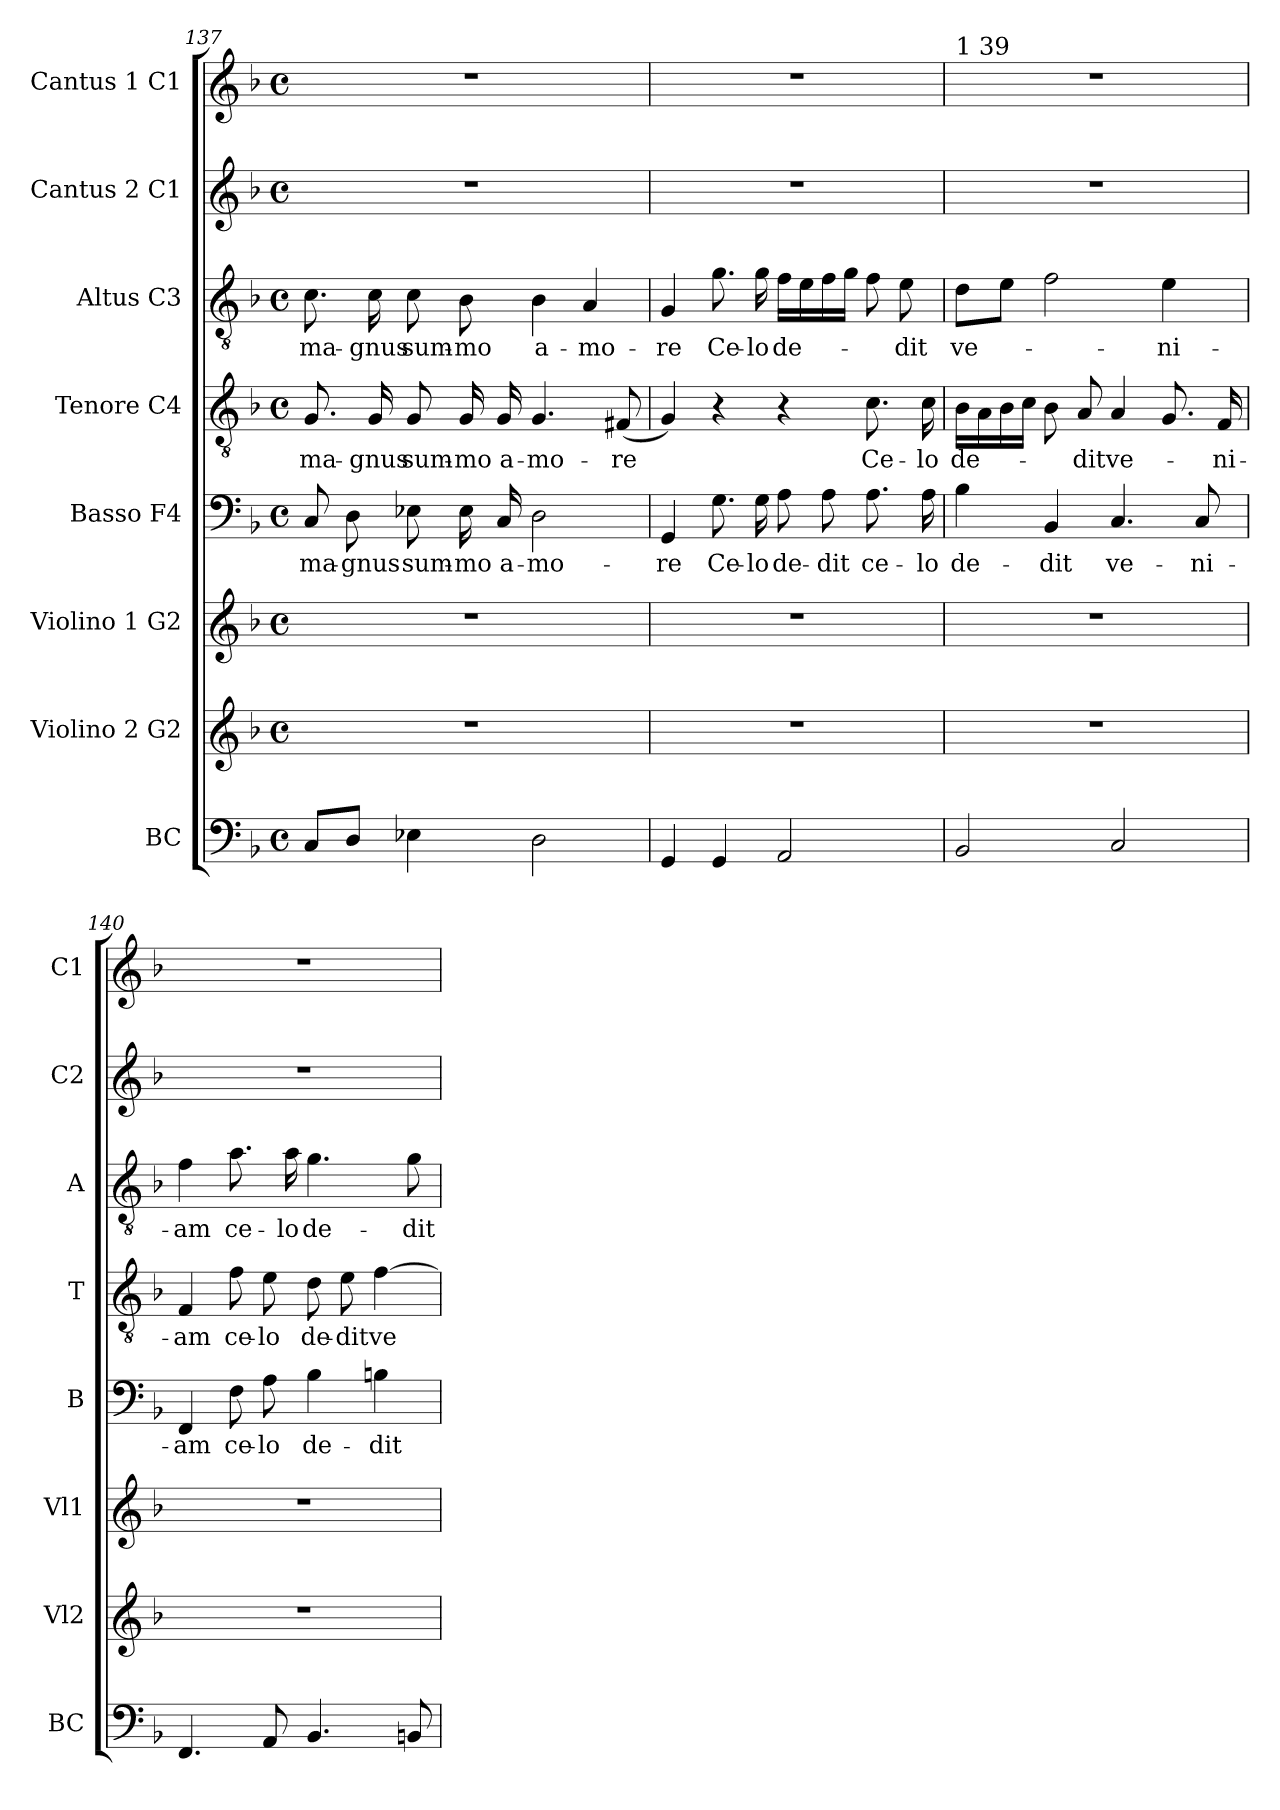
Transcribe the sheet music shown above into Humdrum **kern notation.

**kern	**kern	**kern	**kern	**text	**kern	**text	**kern	**text	**kern	**kern
*part8	*part7	*part6	*part5	*part5	*part4	*part4	*part3	*part3	*part2	*part1
*staff8	*staff7	*staff6	*staff5	*staff5	*staff4	*staff4	*staff3	*staff3	*staff2	*staff1
*I"BC	*I"Violino 2  G2	*I"Violino 1  G2	*I"Basso  F4	*	*I"Tenore  C4	*	*I"Altus  C3	*	*I"Cantus 2  C1	*I"Cantus 1  C1
*I'BC	*I'Vl2	*I'Vl1	*I'B	*	*I'T	*	*I'A	*	*I'C2	*I'C1
*clefF4	*clefG2	*clefG2	*clefF4	*	*clefGv2	*	*clefGv2	*	*clefG2	*clefG2
*k[b-]	*k[b-]	*k[b-]	*k[b-]	*	*k[b-]	*	*k[b-]	*	*k[b-]	*k[b-]
*F:	*F:	*F:	*F:	*	*F:	*	*F:	*	*F:	*F:
*M4/4	*M4/4	*M4/4	*M4/4	*	*M4/4	*	*M4/4	*	*M4/4	*M4/4
*met(c)	*met(c)	*met(c)	*met(c)	*	*met(c)	*	*met(c)	*	*met(c)	*met(c)
=137	=137	=137	=137	=137	=137	=137	=137	=137	=137	=137
!	!	!	!	!LO:LY:b	!	!LO:LY:b:cj	!	!LO:LY:b:cj	!	!
8C/L	1r	1r	8C/	ma-	8.G/	ma-	8.c\	ma-	1r	1r
!	!	!	!	!LO:LY:b:rj	!	!	!	!	!	!
8D/J	.	.	8D\	-gnus	.	.	.	.	.	.
!	!	!	!	!	!	!LO:LY:b:cj	!	!LO:LY:b:cj	!	!
.	.	.	.	.	16G/	-gnus	16c\	-gnus	.	.
!	!	!	!	!LO:LY:b:cj	!	!LO:LY:b:cj	!	!LO:LY:b:cj	!	!
4E-X\	.	.	8E-X\	sum-	8G/	sum-	8c\	sum-	.	.
!	!	!	!	!LO:LY:b:rj	!	!LO:LY:b:rj	!	!LO:LY:b:rj	!	!
.	.	.	16E-\	-mo	16G/	-mo	8B-\	-mo	.	.
!	!	!	!	!LO:LY:b:cj	!	!LO:LY:b:cj	!	!	!	!
.	.	.	16C/	a-	16G/	a-	.	.	.	.
!	!	!	!	!LO:LY:b:cj	!	!LO:LY:b:cj	!	!LO:LY:b:cj	!	!
2D\	.	.	2D\	-mo-	4.G/	-mo-	4B-\	a-	.	.
!	!	!	!	!	!	!	!	!LO:LY:b:cj	!	!
.	.	.	.	.	.	.	4A/	-mo-	.	.
!	!	!	!	!	!	!LO:LY:b:cj	!	!	!	!
.	.	.	.	.	(<8F#X/	-re	.	.	.	.
=138	=138	=138	=138	=138	=138	=138	=138	=138	=138	=138
!	!	!	!	!LO:LY:b:cj	!	!	!	!LO:LY:b:cj	!	!
4GG/	1r	1r	4GG/	-re	4G/)	.	4G/	-re	1r	1r
!	!	!	!	!LO:LY:b:cj	!	!	!	!LO:LY:b:cj	!	!
4GG/	.	.	8.G\	Ce-	4r	.	8.g\	Ce-	.	.
!	!	!	!	!LO:LY:b:cj	!	!	!	!LO:LY:b:cj	!	!
.	.	.	16G\	-lo	.	.	16g\	-lo	.	.
!	!	!	!	!LO:LY:b	!	!	!	!LO:LY:b:cj	!	!
2AA</	.	.	8A\	de-	4r	.	16f\L	de-	.	.
.	.	.	.	.	.	.	16e\	.	.	.
!	!	!	!	!LO:LY:b:rj	!	!	!	!	!	!
.	.	.	8A\	-dit	.	.	16f\	.	.	.
.	.	.	.	.	.	.	16g\J	.	.	.
!	!	!	!	!LO:LY:b:cj	!	!LO:LY:b:cj	!	!	!	!
.	.	.	8.A\	ce-	8.c\	Ce-	8f\	.	.	.
!	!	!	!	!	!	!	!	!LO:LY:b:cj	!	!
.	.	.	.	.	.	.	8e\	-dit	.	.
!	!	!	!	!LO:LY:b:cj	!	!LO:LY:b:cj	!	!	!	!
.	.	.	16A\	-lo	16c\	-lo	.	.	.	.
!!LO:LB:g=z
=139	=139	=139	=139	=139	=139	=139	=139	=139	=139	=139
!	!	!	!	!	!	!	!	!	!	!LO:TX:a:t=1 39
!	!	!	!	!LO:LY:b:cj	!	!LO:LY:b:cj	!	!LO:LY:b:cj	!	!
2BB-/	1r	1r	4B-\	de-	16B-\L	de-	8d\L	ve-	1r	1r
.	.	.	.	.	16A\	.	.	.	.	.
.	.	.	.	.	16B-\	.	8e\J	.	.	.
.	.	.	.	.	16c\J	.	.	.	.	.
!	!	!	!	!LO:LY:b:cj	!	!	!	!	!	!
.	.	.	4BB-/	-dit	8B-\	.	2f\	.	.	.
!	!	!	!	!	!	!LO:LY:b:cj	!	!	!	!
.	.	.	.	.	8A/	-dit	.	.	.	.
!	!	!	!	!LO:LY:b:cj	!	!LO:LY:b:cj	!	!	!	!
2C/	.	.	4.C/	ve-	4A/	ve-	.	.	.	.
!	!	!	!	!	!	!	!	!LO:LY:b:cj	!	!
.	.	.	.	.	8.G/	.	4e\	-ni-	.	.
!	!	!	!	!LO:LY:b:cj	!	!	!	!	!	!
.	.	.	8C/	-ni-	.	.	.	.	.	.
!	!	!	!	!	!	!LO:LY:b:cj	!	!	!	!
.	.	.	.	.	16F/	-ni-	.	.	.	.
=140	=140	=140	=140	=140	=140	=140	=140	=140	=140	=140
!	!	!	!	!LO:LY:b:cj	!	!LO:LY:b:cj	!	!LO:LY:b:cj	!	!
4.FF/	1r	1r	4FF/	-am	4F/	-am	4f\	-am	1r	1r
!	!	!	!	!LO:LY:b	!	!LO:LY:b	!	!LO:LY:b:cj	!	!
.	.	.	8F\	ce-	8f\	ce-	8.a\	ce-	.	.
!	!	!	!	!LO:LY:b:rj	!	!LO:LY:b:rj	!	!	!	!
8AA/	.	.	8A\	-lo	8e\	-lo	.	.	.	.
!	!	!	!	!	!	!	!	!LO:LY:b:cj	!	!
.	.	.	.	.	.	.	16a\	-lo	.	.
!	!	!	!	!LO:LY:b:cj	!	!LO:LY:b	!	!LO:LY:b:cj	!	!
4.BB-/	.	.	4B-\	de-	8d\	de-	4.g\	de-	.	.
!	!	!	!	!	!	!LO:LY:b:rj	!	!	!	!
.	.	.	.	.	8e\	-dit	.	.	.	.
!	!	!	!	!LO:LY:b:cj	!	!LO:LY:b:cj	!	!	!	!
.	.	.	4Bn\	-dit	[>4f\	ve-	.	.	.	.
!	!	!	!	!	!	!	!	!LO:LY:b:cj	!	!
8BBn/	.	.	.	.	.	.	8g\	-dit	.	.
=	=	=	=	=	=	=	=	=	=	=
*-	*-	*-	*-	*-	*-	*-	*-	*-	*-	*-
